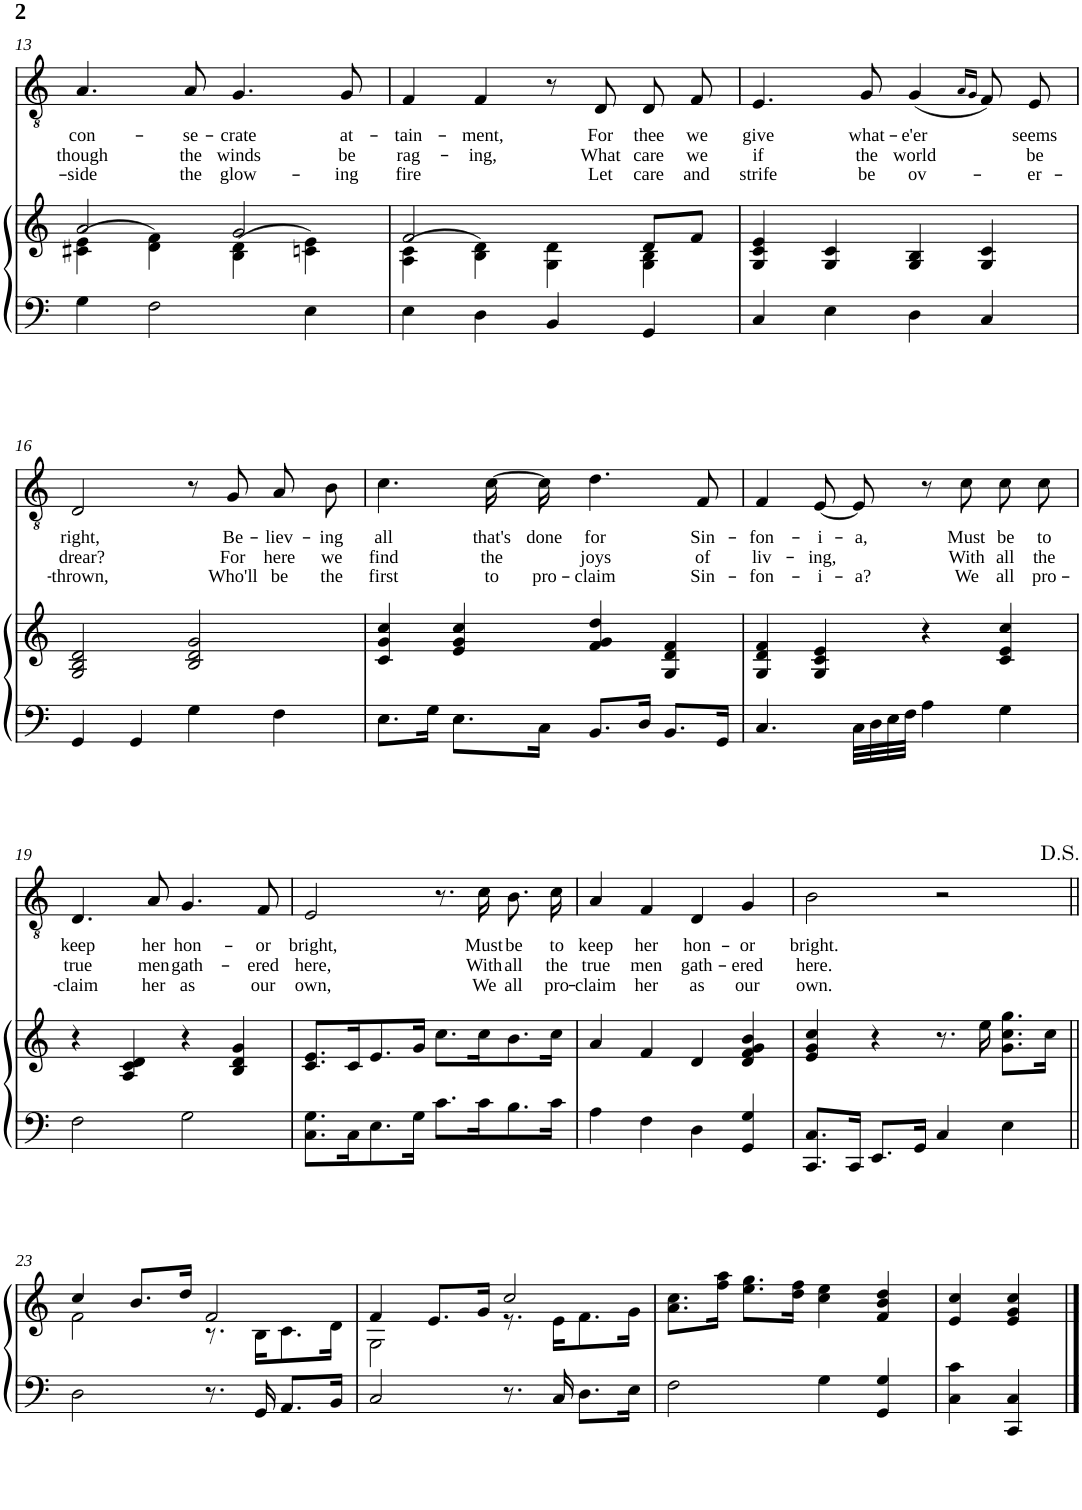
**kern	**kern	**kern	**text	**text	**text
*part2	*part2	*part1	*part1	*part1	*part1
*staff3	*staff2	*staff1	*staff1	*staff1	*staff1
*I"Piano	*	*I"Tenor	*	*	*
*I'Pno	*	*	*	*	*
!!LO:PB:g=z
*clefF4	*clefG2	*clefGv2	*	*	*
*k[]	*k[]	*k[]	*	*	*
*M4/4	*M4/4	*M4/4	*	*	*
*met(c)	*met(c)	*met(c)	*	*	*
=13	=13	=13	=13	=13	=13
*	*^	*	*	*	*
!	!	!	!	!LO:LY:b	!LO:LY:b	!LO:LY:b
4G\	(4c#X\ 4e\	2a/	4.A/	con-	though	-side
2F\	4d\ 4f\)	.	.	.	.	.
!	!	!	!	!LO:LY:b	!LO:LY:b	!LO:LY:b
.	.	.	8A/	-se-	the	the
!	!	!	!	!LO:LY:b	!LO:LY:b	!LO:LY:b
.	(4B\ 4d\	2g/	4.G/	-crate	winds	glow-
4E\	4cn\ 4e\)	.	.	.	.	.
!	!	!	!	!LO:LY:b	!LO:LY:b	!LO:LY:b
.	.	.	8G/	at-	be	-ing
=14	=14	=14	=14	=14	=14	=14
!	!	!	!	!LO:LY:b	!LO:LY:b	!LO:LY:b
4E\	(4A\ 4c\	2f/	4F/	-tain-	rag-	fire
!	!	!	!	!LO:LY:b	!LO:LY:b	!
4D\	4B\ 4d\)	.	4F/	-ment,	-ing,	.
4BB/	4G\ 4d\	4ryy	8r	.	.	.
!	!	!	!	!LO:LY:b	!LO:LY:b	!LO:LY:b
.	.	.	8D/	For	What	Let
!	!	!	!	!LO:LY:b	!LO:LY:b	!LO:LY:b
4GG/	4G\ 4B\	8d/L	8D/	thee	care	care
!	!	!	!	!LO:LY:b	!LO:LY:b	!LO:LY:b
.	.	8f/J	8F/	we	we	and
=15	=15	=15	=15	=15	=15	=15
!	!	!	!	!LO:LY:b	!LO:LY:b	!LO:LY:b
*	*v	*v	*	*	*	*
4C/	4G/ 4c/ 4e/	4.E/	give	if	strife
4E\	4G/ 4c/	.	.	.	.
!	!	!	!LO:LY:b	!LO:LY:b	!LO:LY:b
.	.	8G/	what-	the	be
!	!	!	!LO:LY:b	!LO:LY:b	!LO:LY:b
4D\	4G/ 4B/	(4G/	-e'er	world	ov-
.	.	16qA/LL	.	.	.
.	.	16qG/JJ	.	.	.
4C/	4G/ 4c/	8F/)	.	.	.
!	!	!	!LO:LY:b	!LO:LY:b	!LO:LY:b
.	.	8E/	seems	be	-er-
!!LO:LB:g=z
=16	=16	=16	=16	=16	=16
!	!	!	!LO:LY:b	!LO:LY:b	!LO:LY:b
4GG/	2G/ 2B/ 2d/	2D/	right,	drear?	-thrown,
4GG/	.	.	.	.	.
4G\	2B/ 2d/ 2g/	8r	.	.	.
!	!	!	!LO:LY:b	!LO:LY:b	!LO:LY:b
.	.	8G/	Be-	For	Who'll
!	!	!	!LO:LY:b	!LO:LY:b	!LO:LY:b
4F\	.	8A/	-liev-	here	be
!	!	!	!LO:LY:b	!LO:LY:b	!LO:LY:b
.	.	8B\	-ing	we	the
=17	=17	=17	=17	=17	=17
!	!	!	!LO:LY:b	!LO:LY:b	!LO:LY:b
8.E\L	4c/ 4g/ 4cc/	4.c\	all	find	first
16G\Jk	.	.	.	.	.
8.E\L	4e/ 4g/ 4cc/	.	.	.	.
!	!	!	!LO:LY:b	!LO:LY:b	!LO:LY:b
.	.	[16c\	that's	the	to
!	!	!	!LO:LY:b	!	!LO:LY:b
16C\Jk	.	16c\]	done	.	pro-
!	!	!	!LO:LY:b	!LO:LY:b	!LO:LY:b
8.BB/L	4f/ 4g/ 4dd/	4.d\	for	joys	-claim
16D/Jk	.	.	.	.	.
8.BB/L	4G/ 4d/ 4f/	.	.	.	.
!	!	!	!LO:LY:b	!LO:LY:b	!LO:LY:b
.	.	8F/	Sin-	of	Sin-
16GG/Jk	.	.	.	.	.
=18	=18	=18	=18	=18	=18
!	!	!	!LO:LY:b	!LO:LY:b	!LO:LY:b
4.C/	4G/ 4d/ 4f/	4F/	-fon-	liv-	-fon-
!	!	!	!LO:LY:b	!LO:LY:b	!LO:LY:b
.	4G/ 4c/ 4e/	[8E/	-i-	-ing,	-i-
!	!	!	!LO:LY:b	!	!LO:LY:b
32C\LLL	.	8E/]	-a,	.	-a?
32D\	.	.	.	.	.
32E\	.	.	.	.	.
32F\JJJ	.	.	.	.	.
4A\	4r	8r	.	.	.
!	!	!	!LO:LY:b	!LO:LY:b	!LO:LY:b
.	.	8c\	Must	With	We
!	!	!	!LO:LY:b	!LO:LY:b	!LO:LY:b
4G\	4c/ 4e/ 4cc/	8c\	be	all	all
!	!	!	!LO:LY:b	!LO:LY:b	!LO:LY:b
.	.	8c\	to	the	pro-
!!LO:LB:g=z
=19	=19	=19	=19	=19	=19
!	!	!	!LO:LY:b	!LO:LY:b	!LO:LY:b
2F\	4r	4.D/	keep	true	-claim
.	4A/ 4c/ 4d/	.	.	.	.
!	!	!	!LO:LY:b	!LO:LY:b	!LO:LY:b
.	.	8A/	her	men	her
!	!	!	!LO:LY:b	!LO:LY:b	!LO:LY:b
2G\	4r	4.G/	hon-	gath-	as
.	4B/ 4d/ 4g/	.	.	.	.
!	!	!	!LO:LY:b	!LO:LY:b	!LO:LY:b
.	.	8F/	-or	-ered	our
=20	=20	=20	=20	=20	=20
!	!	!	!LO:LY:b	!LO:LY:b	!LO:LY:b
8.C\ 8.G\L	8.c/ 8.e/L	2E/	bright,	here,	own,
16C\K	16c/K	.	.	.	.
8.E\	8.e/	.	.	.	.
16G\Jk	16g/Jk	.	.	.	.
8.c\L	8.cc\L	8.r	.	.	.
!	!	!	!LO:LY:b	!LO:LY:b	!LO:LY:b
16c\K	16cc\K	16c\	Must	With	We
!	!	!	!LO:LY:b	!LO:LY:b	!LO:LY:b
8.B\	8.b\	8.B\	be	all	all
!	!	!	!LO:LY:b	!LO:LY:b	!LO:LY:b
16c\Jk	16cc\Jk	16c\	to	the	pro-
=21	=21	=21	=21	=21	=21
!	!	!	!LO:LY:b	!LO:LY:b	!LO:LY:b
4A\	4a/	4A/	keep	true	-claim
!	!	!	!LO:LY:b	!LO:LY:b	!LO:LY:b
4F\	4f/	4F/	her	men	her
!	!	!	!LO:LY:b	!LO:LY:b	!LO:LY:b
4D\	4d/	4D/	hon-	gath-	as
!	!	!	!LO:LY:b	!LO:LY:b	!LO:LY:b
4GG/ 4G/	4d/ 4f/ 4g/ 4b/	4G/	-or	-ered	our
=22	=22	=22	=22	=22	=22
!	!	!	!LO:LY:b	!LO:LY:b	!LO:LY:b
8.CC/ 8.C/L	4e/ 4g/ 4cc/	2B\	bright.	here.	own.
16CC/Jk	.	.	.	.	.
8.EE/L	4r	.	.	.	.
16GG/Jk	.	.	.	.	.
4C/	8.r	2r	.	.	.
.	16ee\	.	.	.	.
4E\	8.g\ 8.cc\ 8.gg\L	.	.	.	.
.	16cc\Jk	.	.	.	.
!!LO:LB:g=z
=23||	=23||	=23||	=23||	=23||	=23||
*	*^	*	*	*	*
2D\	4cc/	2f\	1r	.	.	.
.	8.b/L	.	.	.	.	.
.	16dd/Jk	.	.	.	.	.
8.r	2f/	8.r	.	.	.	.
16GG/	.	16B\KL	.	.	.	.
8.AA/L	.	8.c\	.	.	.	.
16BB/Jk	.	16d\Jk	.	.	.	.
=24	=24	=24	=24	=24	=24	=24
2C/	4f/	2G\	1r	.	.	.
.	8.e/L	.	.	.	.	.
.	16g/Jk	.	.	.	.	.
8.r	2cc/	8.r	.	.	.	.
16C/	.	16e\KL	.	.	.	.
8.D\L	.	8.f\	.	.	.	.
16E\Jk	.	16g\Jk	.	.	.	.
*	*v	*v	*	*	*	*
=25	=25	=25	=25	=25	=25
2F\	8.a\ 8.cc\L	1r	.	.	.
.	16ff\ 16aa\Jk	.	.	.	.
.	8.ee\ 8.gg\L	.	.	.	.
.	16dd\ 16ff\Jk	.	.	.	.
4G\	4cc\ 4ee\	.	.	.	.
4GG/ 4G/	4f/ 4b/ 4dd/	.	.	.	.
=26	=26	=26	=26	=26	=26
4C\ 4c\	4e/ 4cc/	2r	.	.	.
4CC/ 4C/	4e/ 4g/ 4cc/	.	.	.	.
==	==	==	==	==	==
*-	*-	*-	*-	*-	*-
